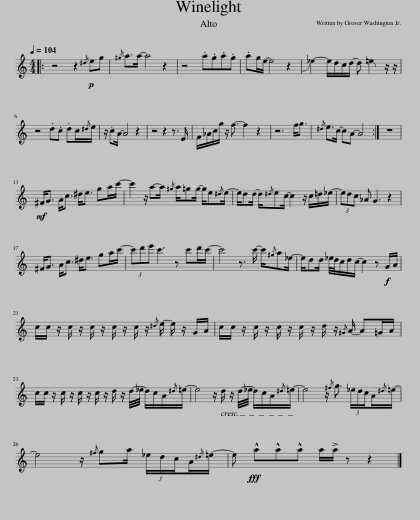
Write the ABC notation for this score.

X:1
L:1/8
Q:1/4=104
M:4/4
I:linebreak $
K:none
V:1 treble transpose=-9
V:1
[K:C]|: z4 z2!p!{/^d} eg |{/^g} a>a- a4 z2 | z4 .a.g.a.g | .ag/e/- e4 z2 | !slide!_e2- e/d/c/d/- d =e2 z/ z/ |$ %5
 z4 .d.c .dc/{/^d}e/ | z/ .cA/- A4 z2 | z4 z2 z3/2 E/ | F/_A/c/g/ z/ f3/2- f2 z2 | z6 f<g | %10
{/^d} e>c- cA- A4 :| z8 |$!mf! ^F<G A<c ^d<e ga/c'/- | c'2 z/ a-a/{/^g} a/=gg/- g/e{/^d}e/- | e/dd/- d/{/^d}ec/- c2 z/ c/=d/_e/- | %15
 (3edc _A G3 z2 |$ ^F<G A<c ^d<e ga/c'/- | (3c'd'e' c'3 z c'd'/c'/- | c'4 z3/2 c'/- c'/{/^g}a_e/- | e/dd/ _e/4d/4c/d/c/- c2 z!f! G/A/ |$ %20
 c/c/ z/ c/ z/ c/ z/ c/ z/ c/ z/{/^d} e/- e/ z/ G/A/ | c/c/ z/ c/ z/ c/ z/ c/ z/ d/ z/{/^G} A/- A=G/A/ |$ c/c/ z/ c/ z/ c/ z/ c/ z/ d/ z/ d/4-_e/4 d/c/A/{/^d}=e/- | e4 z/ d/ z/ d/4-_e/4 d/c/A/{/^d}=e/- | e4 z/{/^f} g3/2 (3_e/d/c/A/{/^d}=e/- |$ %25
 e4 z/{/^f} ga/ (3_e/d/c/A/{/^d}=e/- | e!fff! !^!a!^!a!^!a a/!>!a/ z z2 |] %27
